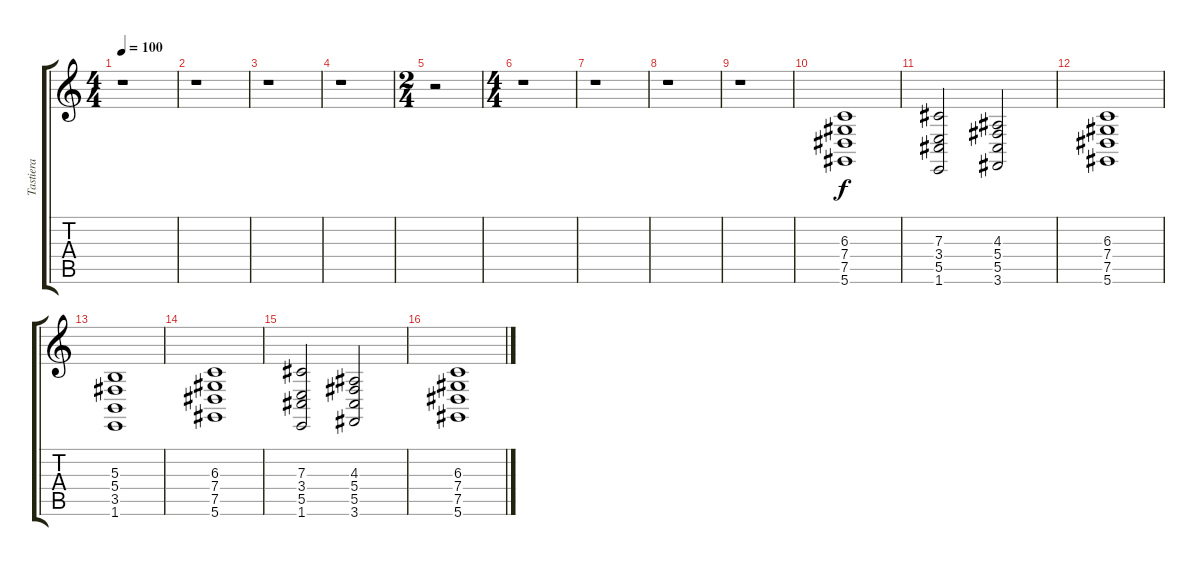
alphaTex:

\track ("Tastiera" "Tastiera") {instrument stringensemble1}
\staff {score tabs}
\tuning (Eb4 Bb3 Gb3 Db3 Ab2 Eb2) {hide}
\ts (4 4)
\tempo 100
\clef g2
\ks c
r.1{dy f instrument stringensemble1} |
r.1 |
r.1 |
r.1 |
\ts (2 4)
r.2 |
\ts (4 4)
r.1 |
r.1 |
r.1 |
r.1 |
(6.3 7.4 7.5 5.6).1 |
(7.3 3.4 5.5 1.6).2 (4.3 5.4 5.5 3.6).2 |
(6.3 7.4 7.5 5.6).1 |
(5.3 5.4 3.5 1.6).1 |
(6.3 7.4 7.5 5.6).1 |
(7.3 3.4 5.5 1.6).2 (4.3 5.4 5.5 3.6).2 |
(6.3 7.4 7.5 5.6).1
